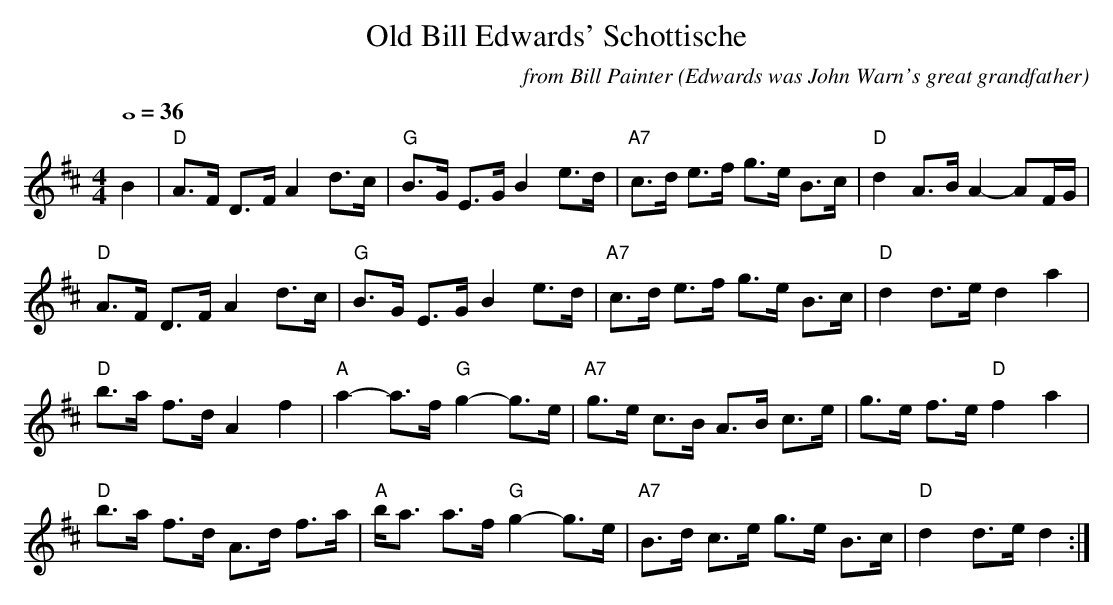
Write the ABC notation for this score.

X:1
T:Old Bill Edwards' Schottische
M:4/4
L:1/8
Q:4/4=36
C:from Bill Painter (Edwards was John Warn's great grandfather)
K:Dmaj
B2|"D"A>F D>FA2d>c|"G"B>G E>GB2e>d|"A7"c>d e>f g>e B>c|"D"d2A>BA2-AF/2G/2|
"D"A>F D>FA2d>c|"G"B>G E>GB2e>d|"A7"c>d e>f g>e B>c|"D"d2d>e d2a2|
"D"b>a f>dA2f2|"A"a2-a>f"G"g2-g>e|"A7"g>e c>B A>B c>e|g>e f>e"D"f2a2|
"D"b>a f>d A>d f>a|"A"b<a a>f"G"g2-g>e|"A7"B>d c>e g>e B>c|"D"d2d>ed2:|
